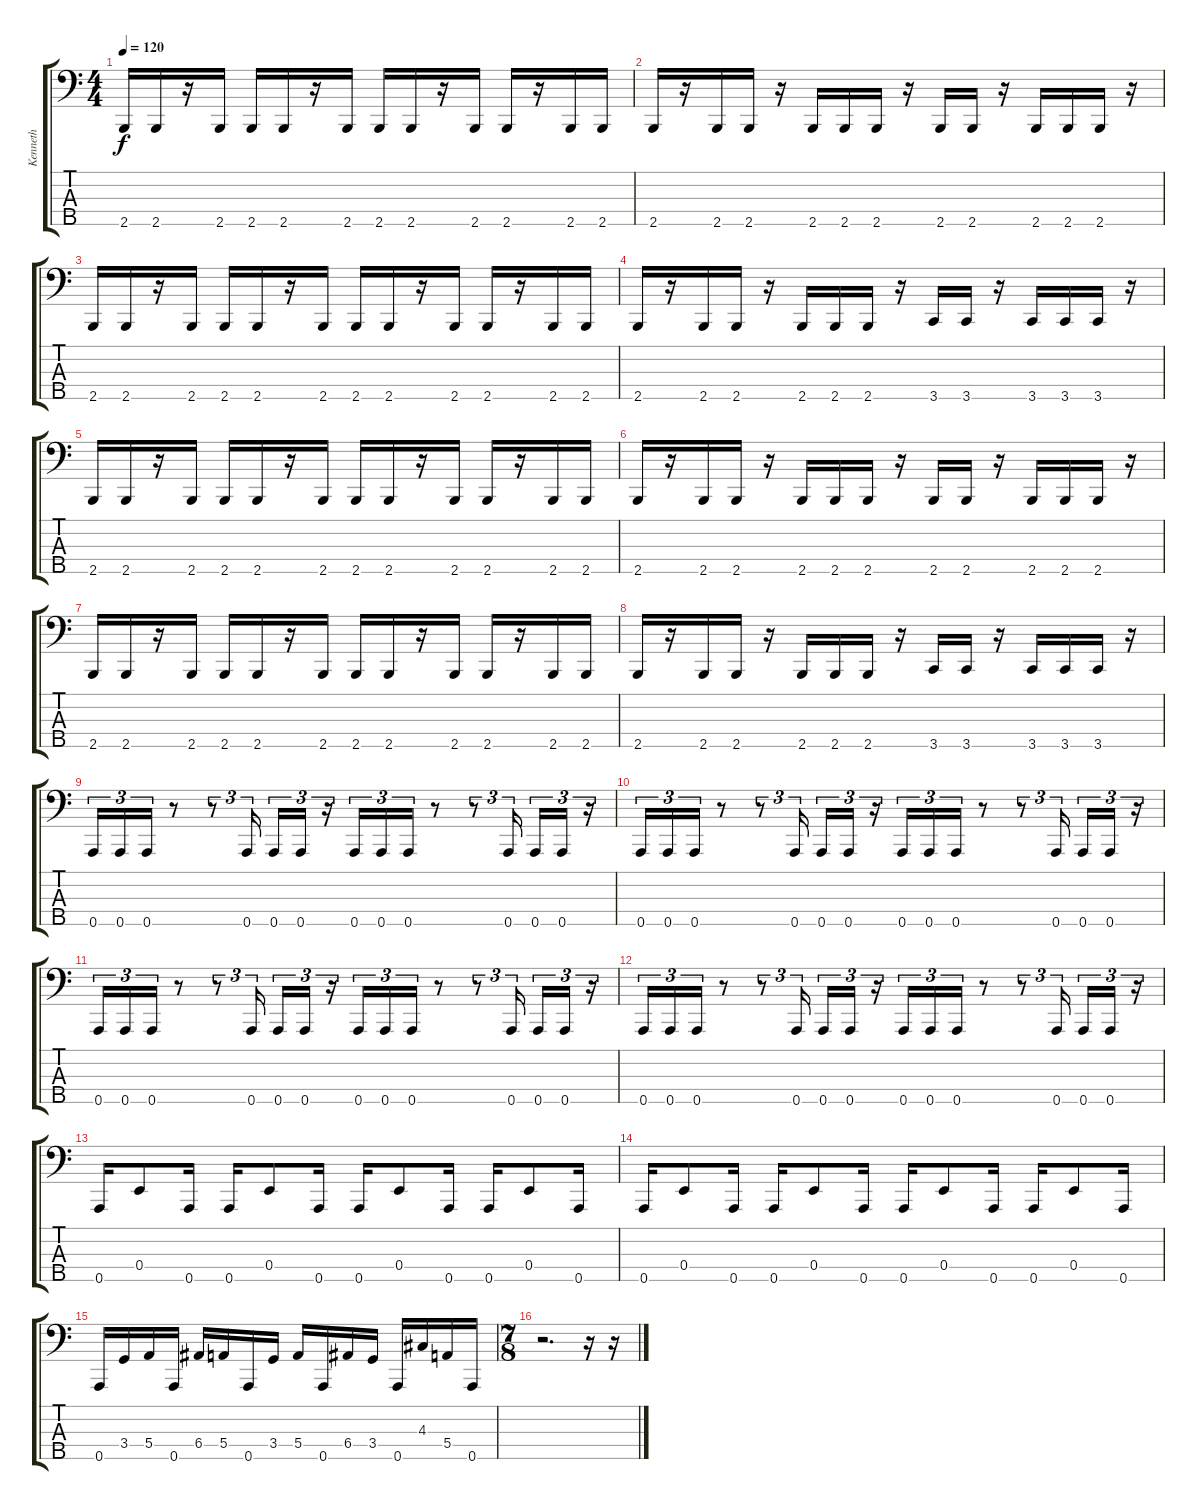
\track ("Kenneth" "Kenneth") {instrument electricbasspick}
\staff {score tabs}
\tuning (G2 D2 A1 E1 A0) {hide}
\ts (4 4)
\tempo 120
\clef f4
\ks c
2.5.16{dy f} 2.5.16 r.16 2.5.16 2.5.16 2.5.16 r.16 2.5.16 2.5.16 2.5.16 r.16 2.5.16 2.5.16 r.16 2.5.16 2.5.16 |
2.5.16 r.16 2.5.16 2.5.16 r.16 2.5.16 2.5.16 2.5.16 r.16 2.5.16 2.5.16 r.16 2.5.16 2.5.16 2.5.16 r.16 |
2.5.16 2.5.16 r.16 2.5.16 2.5.16 2.5.16 r.16 2.5.16 2.5.16 2.5.16 r.16 2.5.16 2.5.16 r.16 2.5.16 2.5.16 |
2.5.16 r.16 2.5.16 2.5.16 r.16 2.5.16 2.5.16 2.5.16 r.16 3.5.16 3.5.16 r.16 3.5.16 3.5.16 3.5.16 r.16 |
2.5.16 2.5.16 r.16 2.5.16 2.5.16 2.5.16 r.16 2.5.16 2.5.16 2.5.16 r.16 2.5.16 2.5.16 r.16 2.5.16 2.5.16 |
2.5.16 r.16 2.5.16 2.5.16 r.16 2.5.16 2.5.16 2.5.16 r.16 2.5.16 2.5.16 r.16 2.5.16 2.5.16 2.5.16 r.16 |
2.5.16 2.5.16 r.16 2.5.16 2.5.16 2.5.16 r.16 2.5.16 2.5.16 2.5.16 r.16 2.5.16 2.5.16 r.16 2.5.16 2.5.16 |
2.5.16 r.16 2.5.16 2.5.16 r.16 2.5.16 2.5.16 2.5.16 r.16 3.5.16 3.5.16 r.16 3.5.16 3.5.16 3.5.16 r.16 |
0.5.16{tu (3 2)} 0.5.16{tu (3 2)} 0.5.16{tu (3 2)} r.8 r.8{tu (3 2)} 0.5.16{tu (3 2)} 0.5.16{tu (3 2)} 0.5.16{tu (3 2)} r.16{tu (3 2)} 0.5.16{tu (3 2)} 0.5.16{tu (3 2)} 0.5.16{tu (3 2)} r.8 r.8{tu (3 2)} 0.5.16{tu (3 2)} 0.5.16{tu (3 2)} 0.5.16{tu (3 2)} r.16{tu (3 2)} |
0.5.16{tu (3 2)} 0.5.16{tu (3 2)} 0.5.16{tu (3 2)} r.8 r.8{tu (3 2)} 0.5.16{tu (3 2)} 0.5.16{tu (3 2)} 0.5.16{tu (3 2)} r.16{tu (3 2)} 0.5.16{tu (3 2)} 0.5.16{tu (3 2)} 0.5.16{tu (3 2)} r.8 r.8{tu (3 2)} 0.5.16{tu (3 2)} 0.5.16{tu (3 2)} 0.5.16{tu (3 2)} r.16{tu (3 2)} |
0.5.16{tu (3 2)} 0.5.16{tu (3 2)} 0.5.16{tu (3 2)} r.8 r.8{tu (3 2)} 0.5.16{tu (3 2)} 0.5.16{tu (3 2)} 0.5.16{tu (3 2)} r.16{tu (3 2)} 0.5.16{tu (3 2)} 0.5.16{tu (3 2)} 0.5.16{tu (3 2)} r.8 r.8{tu (3 2)} 0.5.16{tu (3 2)} 0.5.16{tu (3 2)} 0.5.16{tu (3 2)} r.16{tu (3 2)} |
0.5.16{tu (3 2)} 0.5.16{tu (3 2)} 0.5.16{tu (3 2)} r.8 r.8{tu (3 2)} 0.5.16{tu (3 2)} 0.5.16{tu (3 2)} 0.5.16{tu (3 2)} r.16{tu (3 2)} 0.5.16{tu (3 2)} 0.5.16{tu (3 2)} 0.5.16{tu (3 2)} r.8 r.8{tu (3 2)} 0.5.16{tu (3 2)} 0.5.16{tu (3 2)} 0.5.16{tu (3 2)} r.16{tu (3 2)} |
0.5.16 0.4.8 0.5.16 0.5.16 0.4.8 0.5.16 0.5.16 0.4.8 0.5.16 0.5.16 0.4.8 0.5.16 |
0.5.16 0.4.8 0.5.16 0.5.16 0.4.8 0.5.16 0.5.16 0.4.8 0.5.16 0.5.16 0.4.8 0.5.16 |
0.5.16 3.4.16 5.4.16 0.5.16 6.4.16 5.4.16 0.5.16 3.4.16 5.4.16 0.5.16 6.4.16 3.4.16 0.5.16 4.3.16 5.4.16 0.5.16 |
\ts (7 8)
r.2{d} r.16 r.16
